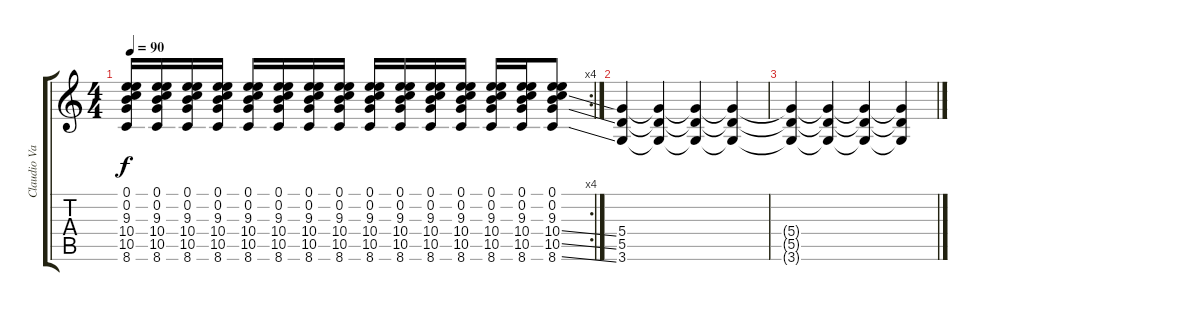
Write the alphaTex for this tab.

\track ("Claudio Valenzuela (guitarra principal)" "Claudio Va") {instrument distortionguitar}
\staff {score tabs}
\tuning (E4 B3 G3 D3 A2 E2) {hide}
\rc 4
\ts (4 4)
\tempo 90
\clef g2
\ks c
(0.1 0.2 9.3 10.4 10.5 8.6).16{dy f} (0.1 0.2 9.3 10.4 10.5 8.6).16 (0.1 0.2 9.3 10.4 10.5 8.6).16 (0.1 0.2 9.3 10.4 10.5 8.6).16 (0.1 0.2 9.3 10.4 10.5 8.6).16 (0.1 0.2 9.3 10.4 10.5 8.6).16 (0.1 0.2 9.3 10.4 10.5 8.6).16 (0.1 0.2 9.3 10.4 10.5 8.6).16 (0.1 0.2 9.3 10.4 10.5 8.6).16 (0.1 0.2 9.3 10.4 10.5 8.6).16 (0.1 0.2 9.3 10.4 10.5 8.6).16 (0.1 0.2 9.3 10.4 10.5 8.6).16 (0.1 0.2 9.3 10.4 10.5 8.6).16 (0.1 0.2 9.3 10.4 10.5 8.6).16 (0.1 0.2 9.3 10.4{ss} 10.5{ss} 8.6{ss}).8 |
(5.4 5.5 3.6).4 (5.4{t} 5.5{t} 3.6{t}).4 (5.4{t} 5.5{t} 3.6{t}).4 (5.4{t} 5.5{t} 3.6{t}).4 |
(5.4{t} 5.5{t} 3.6{t}).4 (5.4{t} 5.5{t} 3.6{t}).4 (5.4{t} 5.5{t} 3.6{t}).4 (5.4{t} 5.5{t} 3.6{t}).4
